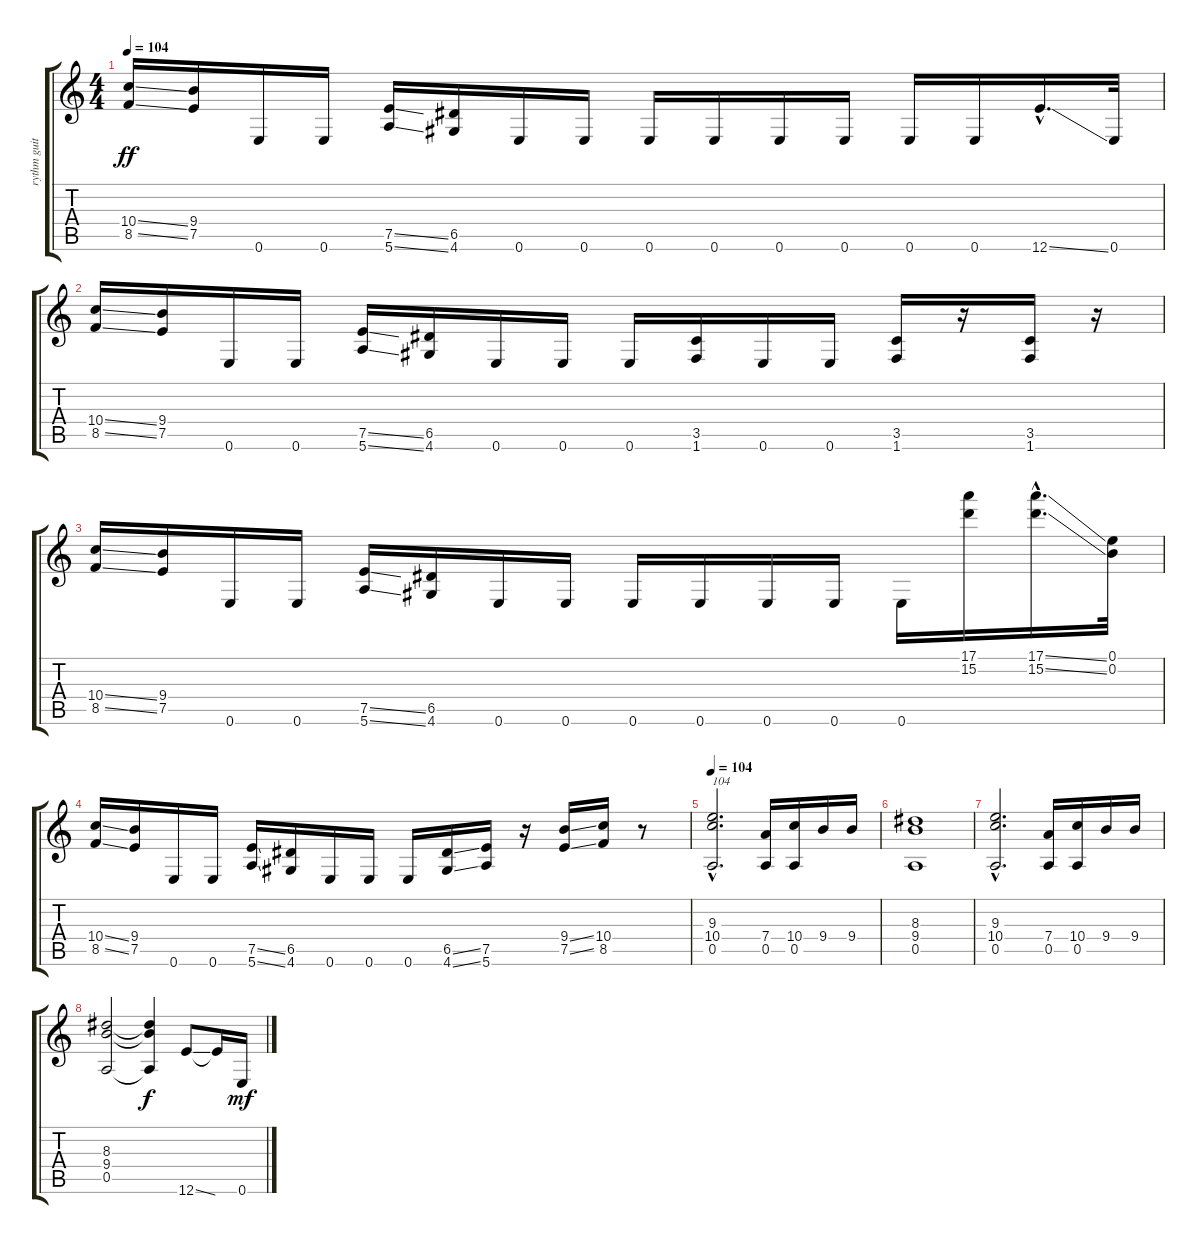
\track ("rythm guitar 2" "rythm guit") {instrument overdrivenguitar}
\staff {score tabs}
\tuning (E4 B3 G3 D3 A2 E2) {hide}
\ts (4 4)
\tempo 104
\clef g2
\ks c
(10.4{ss} 8.5{ss}).16{dy ff} (9.4 7.5).16 0.6.16 0.6.16 (7.5{ss} 5.6{ss}).16 (6.5 4.6).16 0.6.16 0.6.16 0.6.16 0.6.16 0.6.16 0.6.16 0.6.16 0.6.16 12.6{ss hac}.16{d} 0.6.32 |
(10.4{ss} 8.5{ss}).16 (9.4 7.5).16 0.6.16 0.6.16 (7.5{ss} 5.6{ss}).16 (6.5 4.6).16 0.6.16 0.6.16 0.6.16 (3.5 1.6).16 0.6.16 0.6.16 (3.5 1.6).16 r.16 (3.5 1.6).16 r.16 |
(10.4{ss} 8.5{ss}).16 (9.4 7.5).16 0.6.16 0.6.16 (7.5{ss} 5.6{ss}).16 (6.5 4.6).16 0.6.16 0.6.16 0.6.16 0.6.16 0.6.16 0.6.16 0.6.16 (17.1 15.2).16 (17.1{ss hac} 15.2{ss hac}).16{d} (0.1 0.2).32 |
(10.4{ss} 8.5{ss}).16 (9.4 7.5).16 0.6.16 0.6.16 (7.5{ss} 5.6{ss}).16 (6.5 4.6).16 0.6.16 0.6.16 0.6.16 (6.5{ss} 4.6{ss}).16 (7.5 5.6).16 r.16 (9.4{ss} 7.5{ss}).16 (10.4 8.5).16 r.8 |
\tempo 104
(9.3{hac} 10.4{hac} 0.5{hac}).2{d txt "104"} (7.4 0.5).16 (10.4 0.5).16 9.4.16 9.4.16 |
(8.3 9.4 0.5).1 |
(9.3{hac} 10.4{hac} 0.5{hac}).2{d} (7.4 0.5).16 (10.4 0.5).16 9.4.16 9.4.16 |
(8.3 9.4 0.5).2 (8.3{t} 9.4{t} 0.5{t}).4{dy f} 12.6{ss}.8 12.6{t}.16 0.6.16{dy mf}
